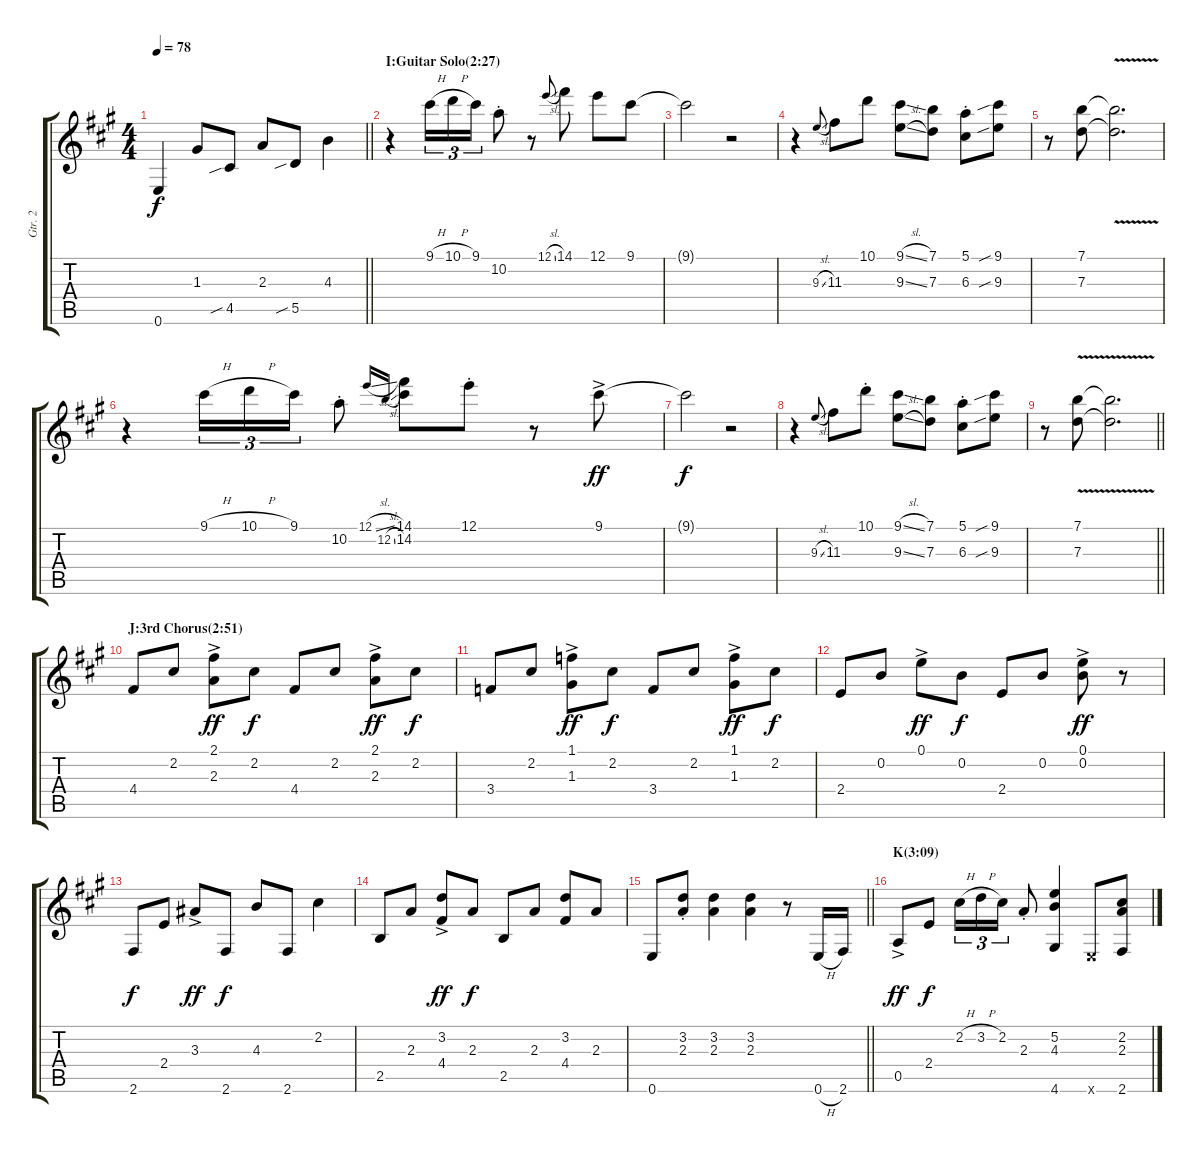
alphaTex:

\track ("Gtr. 2" "Gtr. 2") {instrument acousticguitarsteel}
\staff {score tabs}
\tuning (E4 B3 G3 D3 A2 E2) {hide}
\ts (4 4)
\tempo 78
\clef g2
\barLineRight lightlight
\ks a
0.6.4{dy f} 1.3.8 4.5{sib}.8 2.3.8 5.5{sib}.8 4.3.4 |
\section ("" "I:Guitar Solo(2:27)")
r.4 9.1{h}.16{tu (3 2)} 10.1{h}.16{tu (3 2)} 9.1.16{tu (3 2)} 10.2{st}.8 r.8 12.1{sl}.8{gr onbeat} 14.1.8 12.1.8 9.1.8 |
9.1{t}.2 r.2 |
r.4 9.3{sl}.8{gr onbeat} 11.3.8 10.1.8 (9.1{sl} 9.3{sl}).8 (7.1 7.3).8 (5.1{st} 6.3{st}).8 (9.1{sib} 9.3{sib}).8 |
r.8 (7.1 7.3).8 (7.1{v t} 7.3{v t}).2{d} |
r.4 9.1{h}.16{tu (3 2)} 10.1{h}.16{tu (3 2)} 9.1.16{tu (3 2)} 10.2{st}.8 12.1{sl}.16{gr onbeat} 12.2{sl}.16{gr onbeat} (14.1 14.2).8 12.1{st}.8 r.8 9.1{ac}.8{dy ff} |
9.1{t}.2{dy f} r.2 |
r.4 9.3{sl}.8{gr onbeat} 11.3.8 10.1{st}.8 (9.1{sl} 9.3{sl}).8 (7.1 7.3).8 (5.1{st} 6.3{st}).8 (9.1{sib} 9.3{sib}).8 |
\barLineRight lightlight
r.8 (7.1{v} 7.3{v}).8 (7.1{t} 7.3{t}).2{d} |
\section ("" "J:3rd Chorus(2:51)")
4.4.8 2.2.8 (2.1{ac} 2.3{ac}).8{dy ff} 2.2.8{dy f} 4.4.8 2.2.8 (2.1{ac} 2.3{ac}).8{dy ff} 2.2.8{dy f} |
3.4.8 2.2.8 (1.1{ac} 1.3{ac}).8{dy ff} 2.2.8{dy f} 3.4.8 2.2.8 (1.1{ac} 1.3{ac}).8{dy ff} 2.2.8{dy f} |
2.4.8 0.2.8 0.1{ac}.8{dy ff} 0.2.8{dy f} 2.4.8 0.2.8 (0.1{ac} 0.2{ac}).8{dy ff} r.8 |
2.6.8{dy f} 2.4.8 3.3{ac}.8{dy ff} 2.6.8{dy f} 4.3.8 2.6.8 2.2.4 |
2.5.8 2.3.8 (3.2{ac} 4.4{ac}).8{dy ff} 2.3.8{dy f} 2.5.8 2.3.8 (3.2 4.4).8 2.3.8 |
\barLineRight lightlight
0.6.8 (3.2{st} 2.3{st}).8 (3.2 2.3).4 (3.2 2.3).4 r.8 0.6{h}.16 2.6.16 |
\section ("" "K(3:09)")
0.5{ac}.8{dy ff} 2.4.8{dy f} 2.2{h}.16{tu (3 2)} 3.2{h}.16{tu (3 2)} 2.2.16{tu (3 2)} 2.3{st}.8 (5.2 4.3 4.6).4 0.6{x}.8 (2.2 2.3 2.6).8
